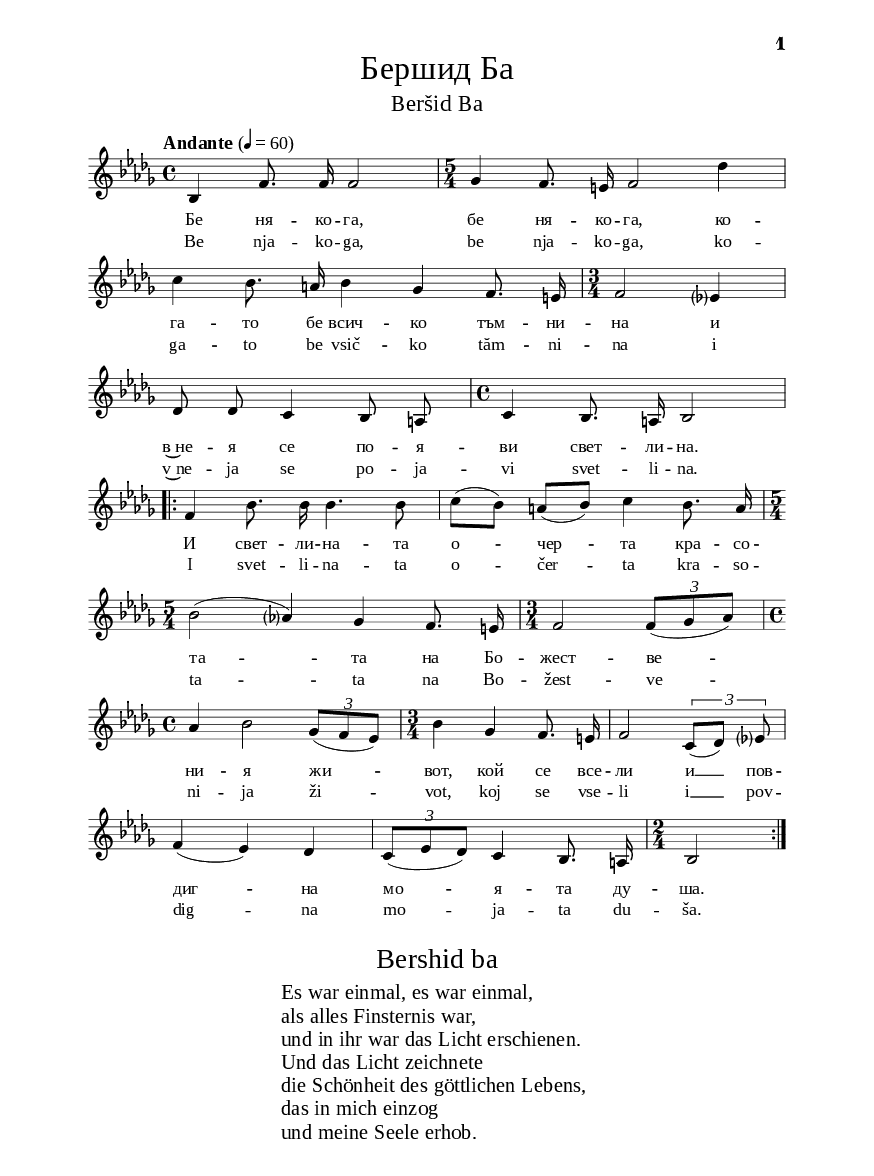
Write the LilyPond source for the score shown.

\version "2.24.3"

% include paper part and global functions
\include "include/globals.ily"

\bookpart {
  \label #'ref098
  \tocItem \markup "Бершид Ба – Beršid Ba"
  \include "include/bookpart-paper.ily"
  \score {
    \include "include/score-layout.ily"


    \new Voice \absolute  {
      \clef treble
      \key bes \minor
      \time 4/4
      \tempoFunc "Andante" 4 "60"

      \autoBeamOff

      bes4 f'8. f'16 f'2 | \time 5/4  ges'4 f'8. e'16 f'2 des''4 \break |

      c''4 bes'8. a'16 bes'4 ges' f'8. e'16 | \time 3/4  f'2 ees'?4 \break |

      des'8 des' c'4 bes8 a | \time 4/4  c'4 bes8. a16 bes2 \break |

      \bar ".|:-|"
      f'4 bes'8. bes'16 bes'4. bes'8 | \autoBeamOn c''8  ( bes')  a' ( bes' ) c''4 \autoBeamOff bes'8. a'16 \break |

      \time 5/4  | bes'2 ( as'?4 )  ges' f'8. e'16 | \time 3/4  f'2 \times 2/3  {  f'8 [ ( ges' as'8 ) ] } \break |

      \time 4/4  as'4 bes'2  \times 2/3  {  ges'8 ( [ f' es'8 ] ) } | \time 3/4  bes'4 ges'4 f'8. e'16

      f'2 \times 2/3 { c'8 [ ( des' ) ] es'?8  } | \break

      f'4 ( es' ) des' | \times 2/3  { c'8 [ ( es' des'8 ) ] } c'4 bes8. a16  | \time 2/4  bes2  \break |

      \bar ":|."
    }

    \addlyrics {
      Бе ня -- ко  -- га, бе ня -- ко -- га,
      ко -- га -- то бе всич -- ко тъм -- ни -- на
      и в~не -- я се по -- я -- ви свет -- ли -- на.
      И свет -- ли -- на -- та о -- чер -- та кра -- со -- та -- та
      на Бо -- жест -- ве -- ни -- я жи -- вот,
      кой се все -- ли
      и __ пов -- диг -- на мо -- я -- та ду -- ша.
    }


    \addlyrics {
      Be nja -- ko  -- ga, be nja -- ko -- ga,
      ko -- ga -- to be vsič -- ko tăm -- ni -- na
      i v~ne -- ja se po -- ja -- vi svet -- li -- na.
      I svet -- li -- na -- ta o -- čer -- ta kra -- so -- ta -- ta
      na Bo -- žest -- ve -- ni -- ja ži -- vot,
      koj se vse -- li
      i __ pov -- dig -- na mo -- ja -- ta du -- ša.
    }


    \header {
      title = \titleFunc "Бершид Ба" "Beršid Ba"
    }

    \midi{}

  } % score

  %\markup \dc-one "D.C."
  %

  % include foreign translation(s) of the song
  \markup \empty-two
  \version "2.24.3"

\markup \fill-line { \fontsize #deTitleFontSize "Bershid ba" }
\markup \null
\markup \null
\markup \abs-fontsize #10 {
  \hspace #25
  \override #`(baseline-skip . ,deCoupletBaselineSkip)

  \column {    
    
    \line { " " Es war einmal, es war einmal,}

   \line { " " als alles Finsternis war,}

   \line { " " und in ihr war das Licht erschienen.}

   \line { " " Und das Licht zeichnete}
     \line { " " die Schönheit des göttlichen Lebens, }

   \line { " " das in mich einzog }

   \line { " " und meine Seele erhob.}
      
       
    }
    
    
}


} % bookpart
